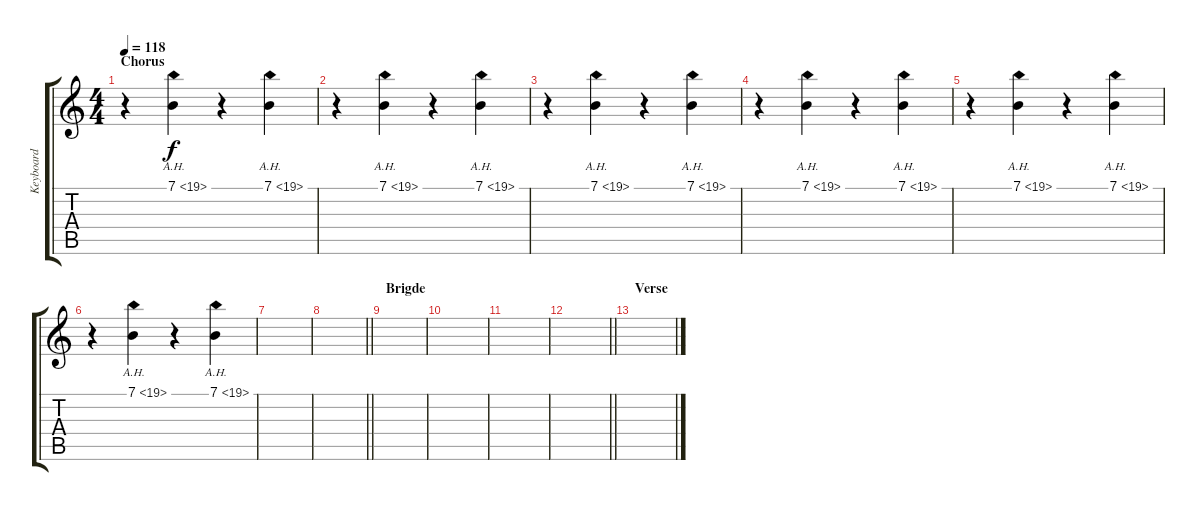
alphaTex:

\track ("Keyboard" "Keyboard") {instrument synthbrass1}
\staff {score tabs}
\tuning (E4 B3 G3 D3 A2 E2) {hide}
\ts (4 4)
\section ("" "Chorus")
\tempo 118
\clef g2
\ks c
r.4{dy f} 7.1{ah 12}.4 r.4 7.1{ah 12}.4 |
r.4 7.1{ah 12}.4 r.4 7.1{ah 12}.4 |
r.4 7.1{ah 12}.4 r.4 7.1{ah 12}.4 |
r.4 7.1{ah 12}.4 r.4 7.1{ah 12}.4 |
r.4 7.1{ah 12}.4 r.4 7.1{ah 12}.4 |
r.4 7.1{ah 12}.4 r.4 7.1{ah 12}.4 |
|
\barLineRight lightlight
|
\section ("" "Brigde")
|
|
|
\barLineRight lightlight
|
\section ("" "Verse")
